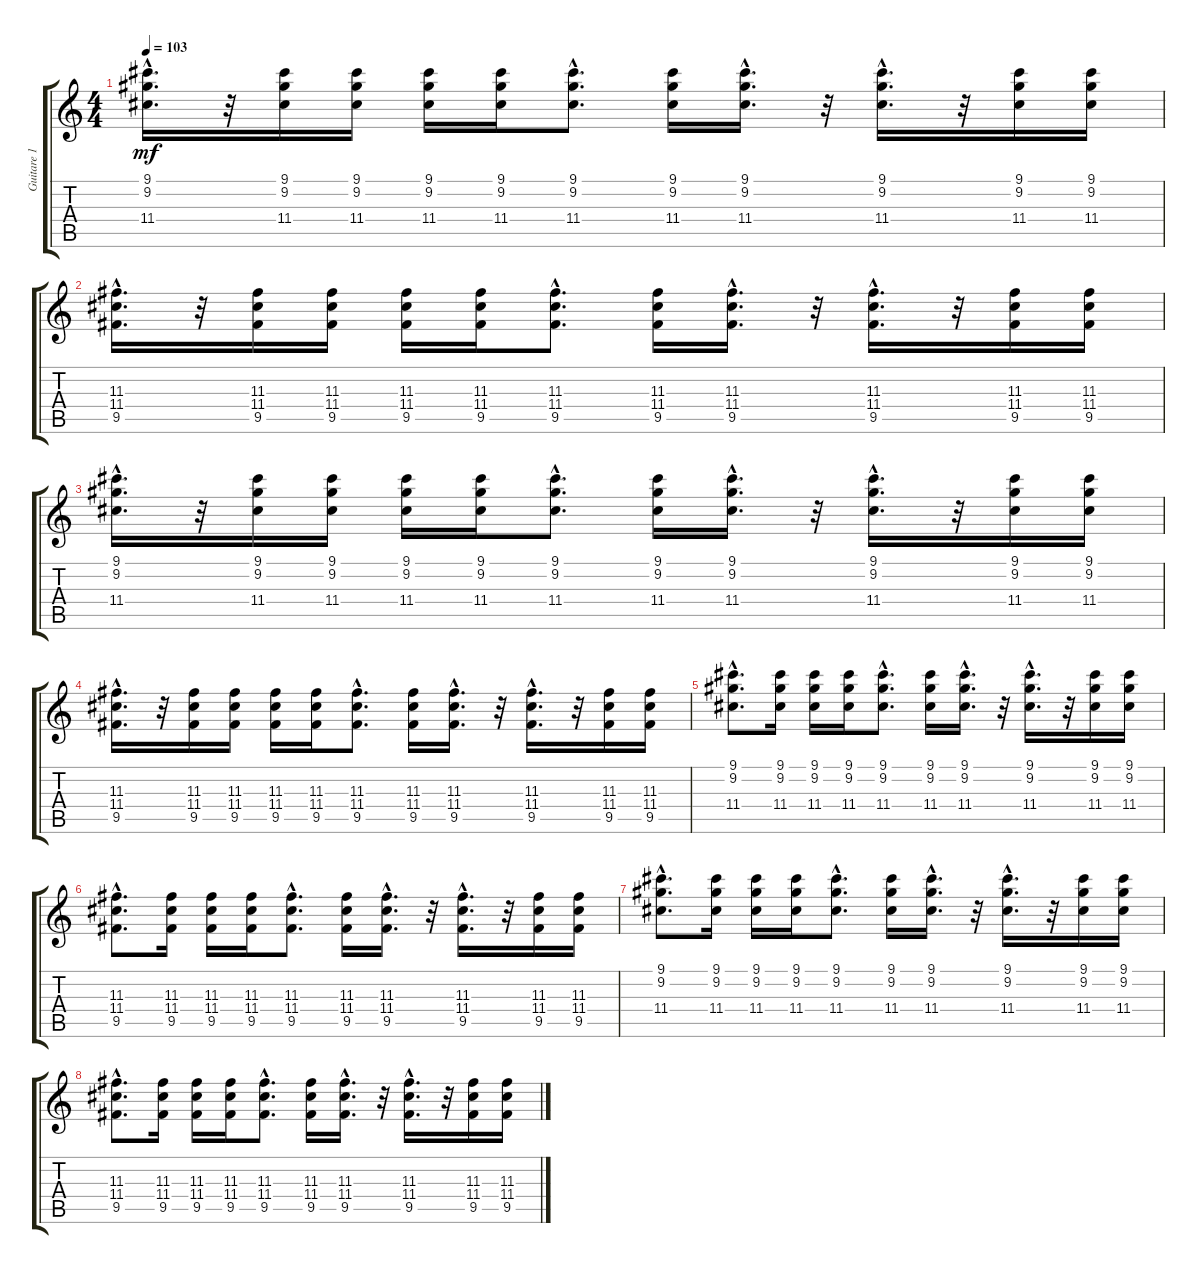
\track ("Guitare 1" "Guitare 1") {instrument acousticguitarsteel}
\staff {score tabs}
\tuning (E4 B3 G3 D3 A2 E2) {hide}
\ts (4 4)
\tempo 103
\clef g2
\ks c
(9.1{hac} 9.2{hac} 11.4{hac}).16{d dy mf instrument acousticguitarsteel} r.32 (9.1 9.2 11.4).16 (9.1 9.2 11.4).16 (9.1 9.2 11.4).16 (9.1 9.2 11.4).16 (9.1{hac} 9.2{hac} 11.4{hac}).8{d} (9.1 9.2 11.4).16 (9.1{hac} 9.2{hac} 11.4{hac}).16{d} r.32 (9.1{hac} 9.2{hac} 11.4{hac}).16{d} r.32 (9.1 9.2 11.4).16 (9.1 9.2 11.4).16 |
(11.3{hac} 11.4{hac} 9.5{hac}).16{d} r.32 (11.3 11.4 9.5).16 (11.3 11.4 9.5).16 (11.3 11.4 9.5).16 (11.3 11.4 9.5).16 (11.3{hac} 11.4{hac} 9.5{hac}).8{d} (11.3 11.4 9.5).16 (11.3{hac} 11.4{hac} 9.5{hac}).16{d} r.32 (11.3{hac} 11.4{hac} 9.5{hac}).16{d} r.32 (11.3 11.4 9.5).16 (11.3 11.4 9.5).16 |
(9.1{hac} 9.2{hac} 11.4{hac}).16{d} r.32 (9.1 9.2 11.4).16 (9.1 9.2 11.4).16 (9.1 9.2 11.4).16 (9.1 9.2 11.4).16 (9.1{hac} 9.2{hac} 11.4{hac}).8{d} (9.1 9.2 11.4).16 (9.1{hac} 9.2{hac} 11.4{hac}).16{d} r.32 (9.1{hac} 9.2{hac} 11.4{hac}).16{d} r.32 (9.1 9.2 11.4).16 (9.1 9.2 11.4).16 |
(11.3{hac} 11.4{hac} 9.5{hac}).16{d} r.32 (11.3 11.4 9.5).16 (11.3 11.4 9.5).16 (11.3 11.4 9.5).16 (11.3 11.4 9.5).16 (11.3{hac} 11.4{hac} 9.5{hac}).8{d} (11.3 11.4 9.5).16 (11.3{hac} 11.4{hac} 9.5{hac}).16{d} r.32 (11.3{hac} 11.4{hac} 9.5{hac}).16{d} r.32 (11.3 11.4 9.5).16 (11.3 11.4 9.5).16 |
(9.1{hac} 9.2{hac} 11.4{hac}).8{d} (9.1 9.2 11.4).16 (9.1 9.2 11.4).16 (9.1 9.2 11.4).16 (9.1{hac} 9.2{hac} 11.4{hac}).8{d} (9.1 9.2 11.4).16 (9.1{hac} 9.2{hac} 11.4{hac}).16{d} r.32 (9.1{hac} 9.2{hac} 11.4{hac}).16{d} r.32 (9.1 9.2 11.4).16 (9.1 9.2 11.4).16 |
(11.3{hac} 11.4{hac} 9.5{hac}).8{d} (11.3 11.4 9.5).16 (11.3 11.4 9.5).16 (11.3 11.4 9.5).16 (11.3{hac} 11.4{hac} 9.5{hac}).8{d} (11.3 11.4 9.5).16 (11.3{hac} 11.4{hac} 9.5{hac}).16{d} r.32 (11.3{hac} 11.4{hac} 9.5{hac}).16{d} r.32 (11.3 11.4 9.5).16 (11.3 11.4 9.5).16 |
(9.1{hac} 9.2{hac} 11.4{hac}).8{d} (9.1 9.2 11.4).16 (9.1 9.2 11.4).16 (9.1 9.2 11.4).16 (9.1{hac} 9.2{hac} 11.4{hac}).8{d} (9.1 9.2 11.4).16 (9.1{hac} 9.2{hac} 11.4{hac}).16{d} r.32 (9.1{hac} 9.2{hac} 11.4{hac}).16{d} r.32 (9.1 9.2 11.4).16 (9.1 9.2 11.4).16 |
(11.3{hac} 11.4{hac} 9.5{hac}).8{d} (11.3 11.4 9.5).16 (11.3 11.4 9.5).16 (11.3 11.4 9.5).16 (11.3{hac} 11.4{hac} 9.5{hac}).8{d} (11.3 11.4 9.5).16 (11.3{hac} 11.4{hac} 9.5{hac}).16{d} r.32 (11.3{hac} 11.4{hac} 9.5{hac}).16{d} r.32 (11.3 11.4 9.5).16 (11.3 11.4 9.5).16
